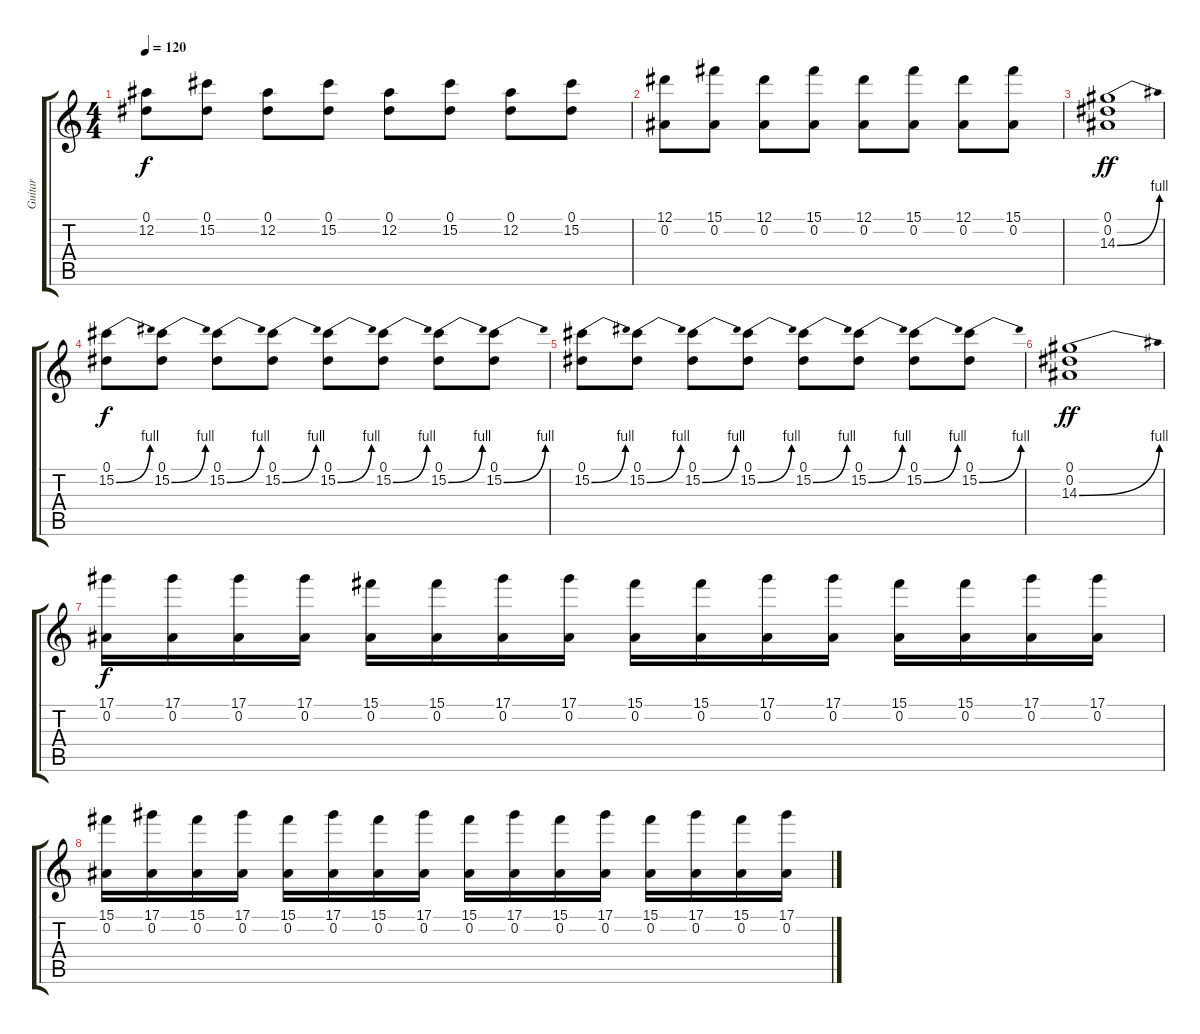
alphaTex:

\track ("Guitar" "Guitar") {instrument overdrivenguitar}
\staff {score tabs}
\tuning (Eb4 Bb3 Gb3 Db3 Ab2 Eb2) {hide}
\ts (4 4)
\tempo 120
\clef g2
\ks c
(0.1 12.2).8{dy f} (0.1 15.2).8 (0.1 12.2).8 (0.1 15.2).8 (0.1 12.2).8 (0.1 15.2).8 (0.1 12.2).8 (0.1 15.2).8 |
(12.1 0.2).8 (15.1 0.2).8 (12.1 0.2).8 (15.1 0.2).8 (12.1 0.2).8 (15.1 0.2).8 (12.1 0.2).8 (15.1 0.2).8 |
(0.1 0.2 14.3{be (bend 0 0 60 4)}).1{dy ff} |
(0.1 15.2{be (bend 0 0 60 4)}).8{dy f} (0.1 15.2{be (bend 0 0 60 4)}).8 (0.1 15.2{be (bend 0 0 60 4)}).8 (0.1 15.2{be (bend 0 0 60 4)}).8 (0.1 15.2{be (bend 0 0 60 4)}).8 (0.1 15.2{be (bend 0 0 60 4)}).8 (0.1 15.2{be (bend 0 0 60 4)}).8 (0.1 15.2{be (bend 0 0 60 4)}).8 |
(0.1 15.2{be (bend 0 0 60 4)}).8 (0.1 15.2{be (bend 0 0 60 4)}).8 (0.1 15.2{be (bend 0 0 60 4)}).8 (0.1 15.2{be (bend 0 0 60 4)}).8 (0.1 15.2{be (bend 0 0 60 4)}).8 (0.1 15.2{be (bend 0 0 60 4)}).8 (0.1 15.2{be (bend 0 0 60 4)}).8 (0.1 15.2{be (bend 0 0 60 4)}).8 |
(0.1 0.2 14.3{be (bend 0 0 60 4)}).1{dy ff} |
(17.1 0.2).16{dy f} (17.1 0.2).16 (17.1 0.2).16 (17.1 0.2).16 (15.1 0.2).16 (15.1 0.2).16 (17.1 0.2).16 (17.1 0.2).16 (15.1 0.2).16 (15.1 0.2).16 (17.1 0.2).16 (17.1 0.2).16 (15.1 0.2).16 (15.1 0.2).16 (17.1 0.2).16 (17.1 0.2).16 |
(15.1 0.2).16 (17.1 0.2).16 (15.1 0.2).16 (17.1 0.2).16 (15.1 0.2).16 (17.1 0.2).16 (15.1 0.2).16 (17.1 0.2).16 (15.1 0.2).16 (17.1 0.2).16 (15.1 0.2).16 (17.1 0.2).16 (15.1 0.2).16 (17.1 0.2).16 (15.1 0.2).16 (17.1 0.2).16
